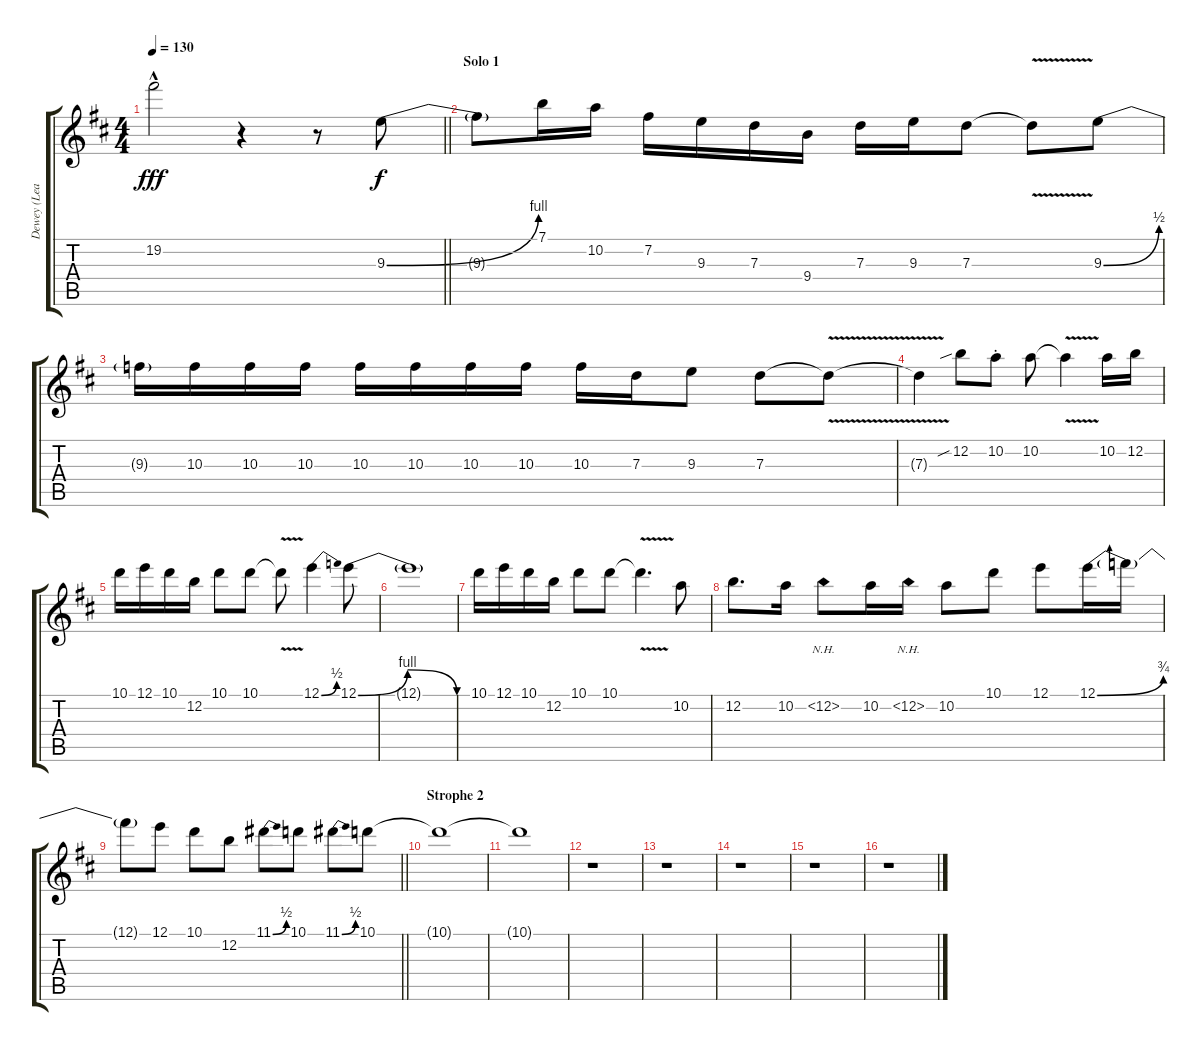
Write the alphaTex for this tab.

\track ("Dewey (Lead Vocals, 2nd Guitar)" "Dewey (Lea") {instrument acousticguitarsteel}
\staff {score tabs}
\tuning (E4 B3 G3 D3 A2 E2) {hide}
\ts (4 4)
\tempo 130
\clef g2
\barLineRight lightlight
\ks d
19.2{hac}.2{dy fff instrument overdrivenguitar} r.4 r.8 9.3{be (bend 0 0 60 4)}.8{dy f} |
\section ("" "Solo 1")
9.3{t}.8 7.1.16 10.2.16 7.2.16 9.3.16 7.3.16 9.4.16 7.3.16 9.3.16 7.3.8 7.3{v t}.8 9.3{be (bend 0 0 60 2)}.8 |
9.3{t}.16 10.3.16 10.3.16 10.3.16 10.3.16 10.3.16 10.3.16 10.3.16 10.3.16 7.3.16 9.3.8 7.3.8 7.3{v t}.8 |
7.3{t}.4 12.2{sib}.8 10.2{st}.8 10.2.8 10.2{v t}.4 10.2.16 12.2.16 |
10.1.16 12.1.16 10.1.16 12.2.16 10.1.8 10.1.8 10.1{v t}.8 12.1{be (bend 0 0 60 2)}.4 12.1{be (bendrelease 0 0 15 4 55 4 60 0)}.8 |
12.1{t}.1 |
10.1.16 12.1.16 10.1.16 12.2.16 10.1.8 10.1.8 10.1{v t}.4{d} 10.2.8 |
12.2.8{d} 10.2.16 12.2{nh}.8 10.2.16 12.2{nh}.16 10.2.8 10.1.8 12.1.8 12.1{be (bend 0 0 60 3)}.16 12.1{t}.16 |
\barLineRight lightlight
12.1{t}.8 12.1.8 10.1.8 12.2.8 11.1{be (bend 0 0 60 2)}.8 10.1.8 11.1{be (bend 0 0 60 2)}.8 10.1.8 |
\section ("" "Strophe 2")
10.1{t}.1 |
10.1{t}.1 |
r.1 |
r.1 |
r.1 |
r.1 |
r.1
